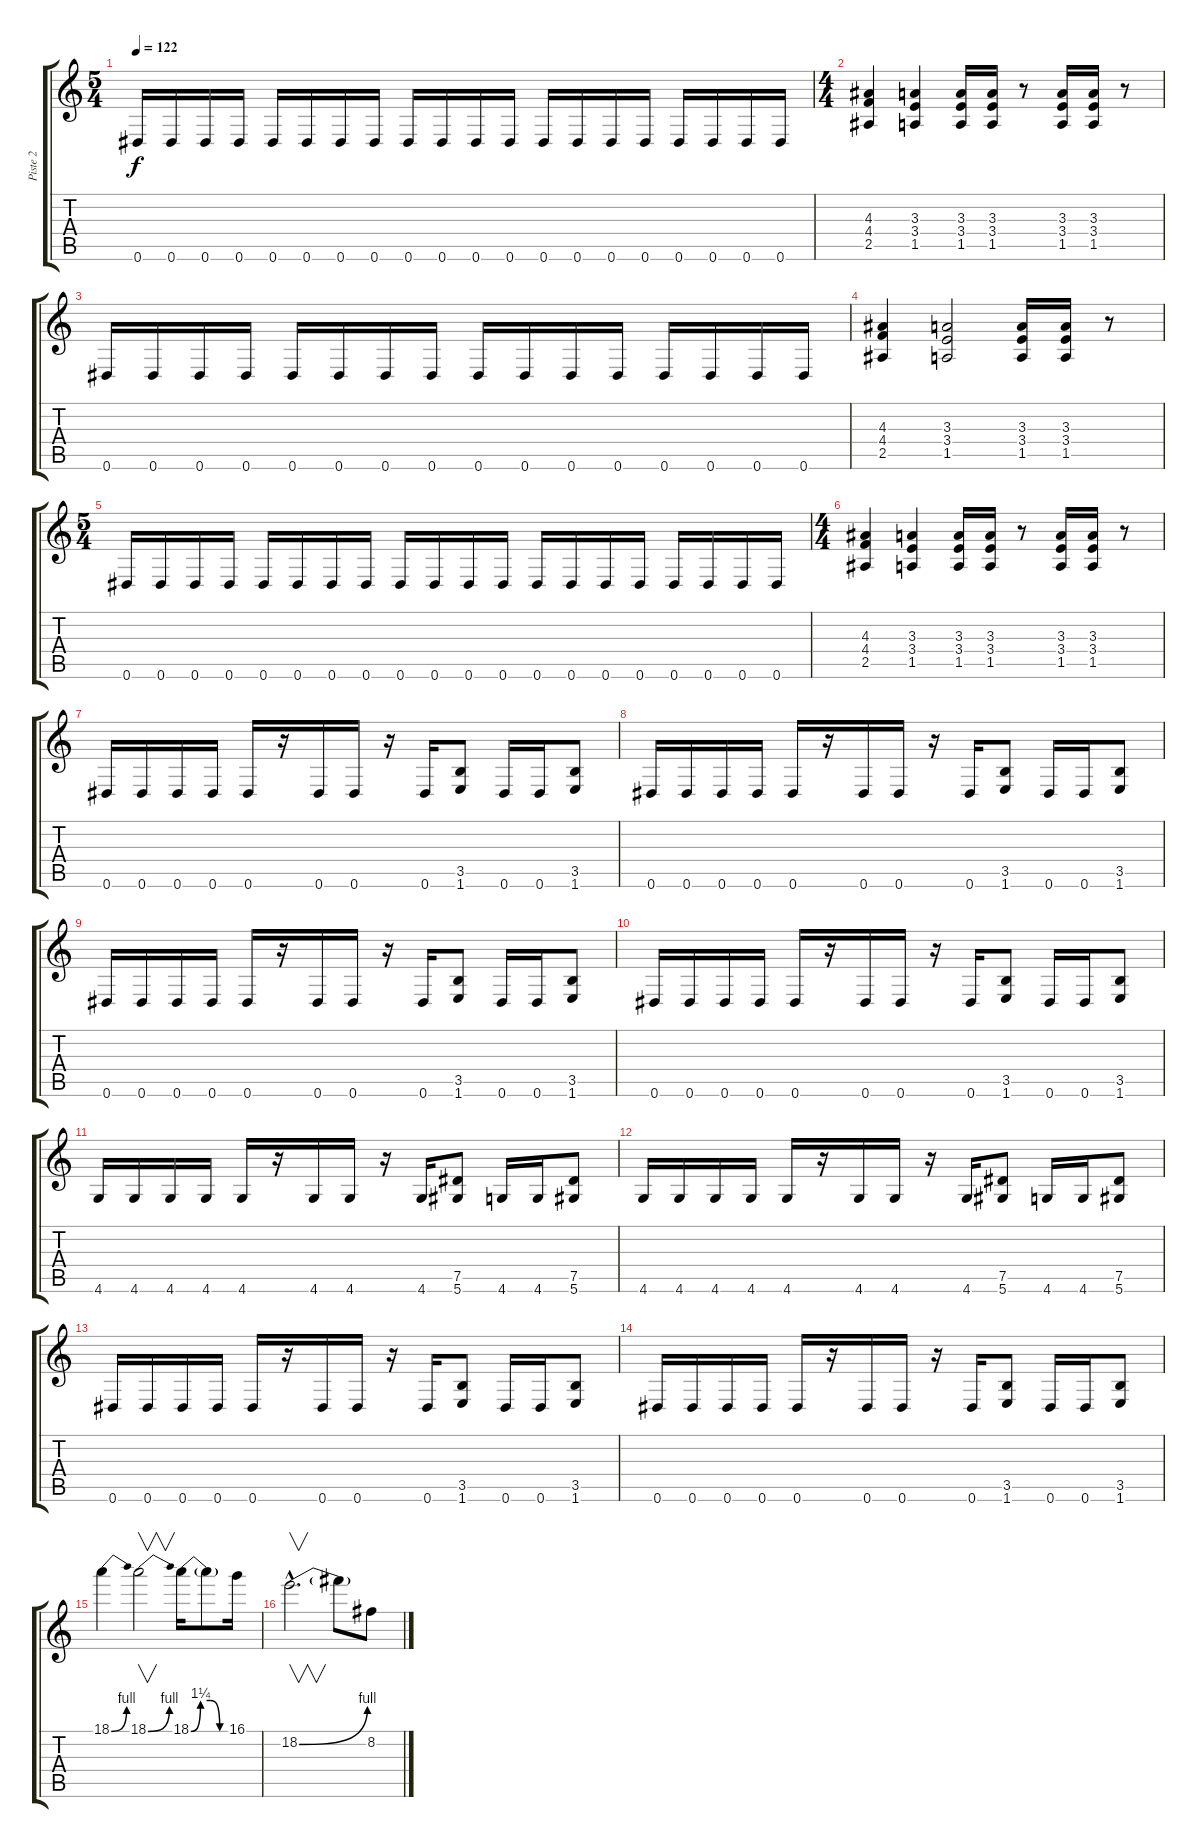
\track ("Piste 2" "Piste 2") {instrument distortionguitar}
\staff {score tabs}
\tuning (Eb4 Bb3 Gb3 Db3 Ab2 Eb2) {hide}
\ts (5 4)
\tempo 122
\clef g2
\ks c
0.6.16{dy f} 0.6.16 0.6.16 0.6.16 0.6.16 0.6.16 0.6.16 0.6.16 0.6.16 0.6.16 0.6.16 0.6.16 0.6.16 0.6.16 0.6.16 0.6.16 0.6.16 0.6.16 0.6.16 0.6.16 |
\ts (4 4)
(4.3 4.4 2.5).4 (3.3 3.4 1.5).4 (3.3 3.4 1.5).16 (3.3 3.4 1.5).16 r.8 (3.3 3.4 1.5).16 (3.3 3.4 1.5).16 r.8 |
0.6.16 0.6.16 0.6.16 0.6.16 0.6.16 0.6.16 0.6.16 0.6.16 0.6.16 0.6.16 0.6.16 0.6.16 0.6.16 0.6.16 0.6.16 0.6.16 |
(4.3 4.4 2.5).4 (3.3 3.4 1.5).2 (3.3 3.4 1.5).16 (3.3 3.4 1.5).16 r.8 |
\ts (5 4)
0.6.16 0.6.16 0.6.16 0.6.16 0.6.16 0.6.16 0.6.16 0.6.16 0.6.16 0.6.16 0.6.16 0.6.16 0.6.16 0.6.16 0.6.16 0.6.16 0.6.16 0.6.16 0.6.16 0.6.16 |
\ts (4 4)
(4.3 4.4 2.5).4 (3.3 3.4 1.5).4 (3.3 3.4 1.5).16 (3.3 3.4 1.5).16 r.8 (3.3 3.4 1.5).16 (3.3 3.4 1.5).16 r.8 |
0.6.16 0.6.16 0.6.16 0.6.16 0.6.16 r.16 0.6.16 0.6.16 r.16 0.6.16 (3.5 1.6).8 0.6.16 0.6.16 (3.5 1.6).8 |
0.6.16 0.6.16 0.6.16 0.6.16 0.6.16 r.16 0.6.16 0.6.16 r.16 0.6.16 (3.5 1.6).8 0.6.16 0.6.16 (3.5 1.6).8 |
0.6.16 0.6.16 0.6.16 0.6.16 0.6.16 r.16 0.6.16 0.6.16 r.16 0.6.16 (3.5 1.6).8 0.6.16 0.6.16 (3.5 1.6).8 |
0.6.16 0.6.16 0.6.16 0.6.16 0.6.16 r.16 0.6.16 0.6.16 r.16 0.6.16 (3.5 1.6).8 0.6.16 0.6.16 (3.5 1.6).8 |
4.6.16 4.6.16 4.6.16 4.6.16 4.6.16 r.16 4.6.16 4.6.16 r.16 4.6.16 (7.5 5.6).8 4.6.16 4.6.16 (7.5 5.6).8 |
4.6.16 4.6.16 4.6.16 4.6.16 4.6.16 r.16 4.6.16 4.6.16 r.16 4.6.16 (7.5 5.6).8 4.6.16 4.6.16 (7.5 5.6).8 |
0.6.16 0.6.16 0.6.16 0.6.16 0.6.16 r.16 0.6.16 0.6.16 r.16 0.6.16 (3.5 1.6).8 0.6.16 0.6.16 (3.5 1.6).8 |
0.6.16 0.6.16 0.6.16 0.6.16 0.6.16 r.16 0.6.16 0.6.16 r.16 0.6.16 (3.5 1.6).8 0.6.16 0.6.16 (3.5 1.6).8 |
18.1{be (bend 0 0 60 4)}.4 18.1{be (bend 0 0 60 4)}.2{v} 18.1{be (custom 0 0 15 5 30 5 45 0 60 0)}.16 18.1{t}.8 16.1.16 |
18.2{be (bend 0 0 60 4) hac}.2{v d} 18.2{t}.8 8.2.8
